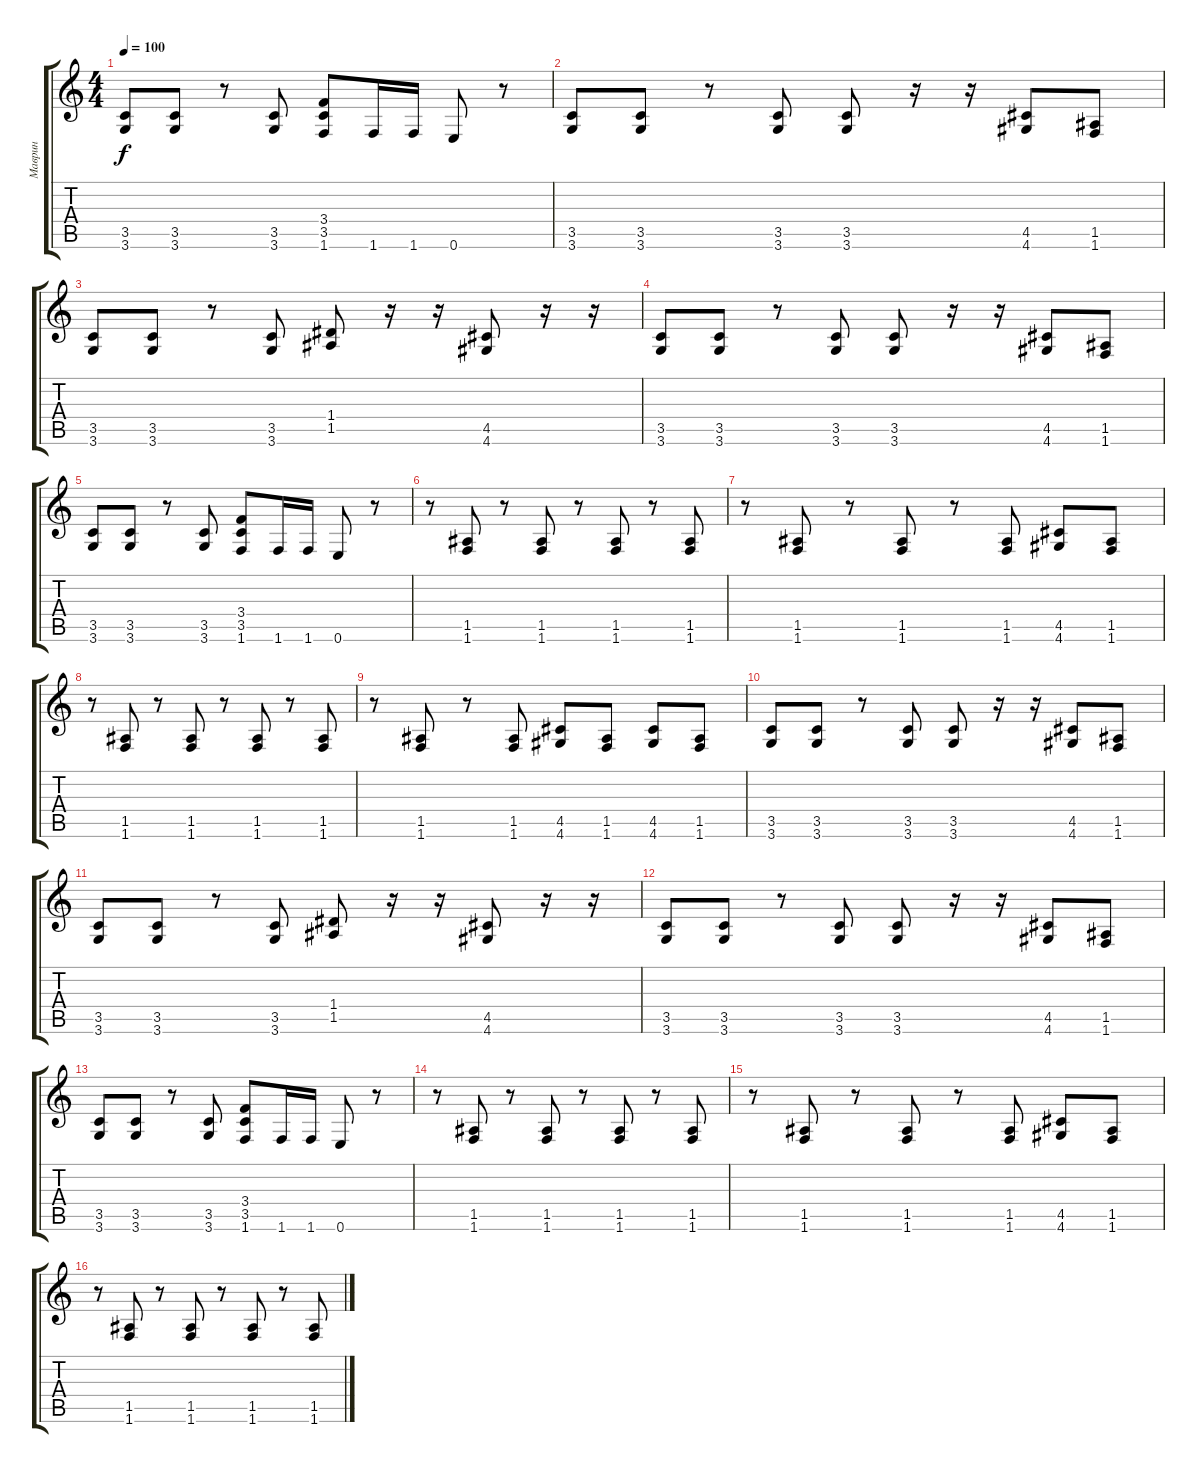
\track ("Маврин" "Маврин") {instrument distortionguitar}
\staff {score tabs}
\tuning (E4 B3 G3 D3 A2 E2) {hide}
\ts (4 4)
\tempo 100
\clef g2
\ks c
(3.5 3.6).8{dy f} (3.5 3.6).8 r.8 (3.5 3.6).8 (3.4 3.5 1.6).8 1.6.16 1.6.16 0.6.8 r.8 |
(3.5 3.6).8 (3.5 3.6).8 r.8 (3.5 3.6).8 (3.5 3.6).8 r.16 r.16 (4.5 4.6).8 (1.5 1.6).8 |
(3.5 3.6).8 (3.5 3.6).8 r.8 (3.5 3.6).8 (1.4 1.5).8 r.16 r.16 (4.5 4.6).8 r.16 r.16 |
(3.5 3.6).8 (3.5 3.6).8 r.8 (3.5 3.6).8 (3.5 3.6).8 r.16 r.16 (4.5 4.6).8 (1.5 1.6).8 |
(3.5 3.6).8 (3.5 3.6).8 r.8 (3.5 3.6).8 (3.4 3.5 1.6).8 1.6.16 1.6.16 0.6.8 r.8 |
r.8 (1.5 1.6).8 r.8 (1.5 1.6).8 r.8 (1.5 1.6).8 r.8 (1.5 1.6).8 |
r.8 (1.5 1.6).8 r.8 (1.5 1.6).8 r.8 (1.5 1.6).8 (4.5 4.6).8 (1.5 1.6).8 |
r.8 (1.5 1.6).8 r.8 (1.5 1.6).8 r.8 (1.5 1.6).8 r.8 (1.5 1.6).8 |
r.8 (1.5 1.6).8 r.8 (1.5 1.6).8 (4.5 4.6).8 (1.5 1.6).8 (4.5 4.6).8 (1.5 1.6).8 |
(3.5 3.6).8 (3.5 3.6).8 r.8 (3.5 3.6).8 (3.5 3.6).8 r.16 r.16 (4.5 4.6).8 (1.5 1.6).8 |
(3.5 3.6).8 (3.5 3.6).8 r.8 (3.5 3.6).8 (1.4 1.5).8 r.16 r.16 (4.5 4.6).8 r.16 r.16 |
(3.5 3.6).8 (3.5 3.6).8 r.8 (3.5 3.6).8 (3.5 3.6).8 r.16 r.16 (4.5 4.6).8 (1.5 1.6).8 |
(3.5 3.6).8 (3.5 3.6).8 r.8 (3.5 3.6).8 (3.4 3.5 1.6).8 1.6.16 1.6.16 0.6.8 r.8 |
r.8 (1.5 1.6).8 r.8 (1.5 1.6).8 r.8 (1.5 1.6).8 r.8 (1.5 1.6).8 |
r.8 (1.5 1.6).8 r.8 (1.5 1.6).8 r.8 (1.5 1.6).8 (4.5 4.6).8 (1.5 1.6).8 |
r.8 (1.5 1.6).8 r.8 (1.5 1.6).8 r.8 (1.5 1.6).8 r.8 (1.5 1.6).8
